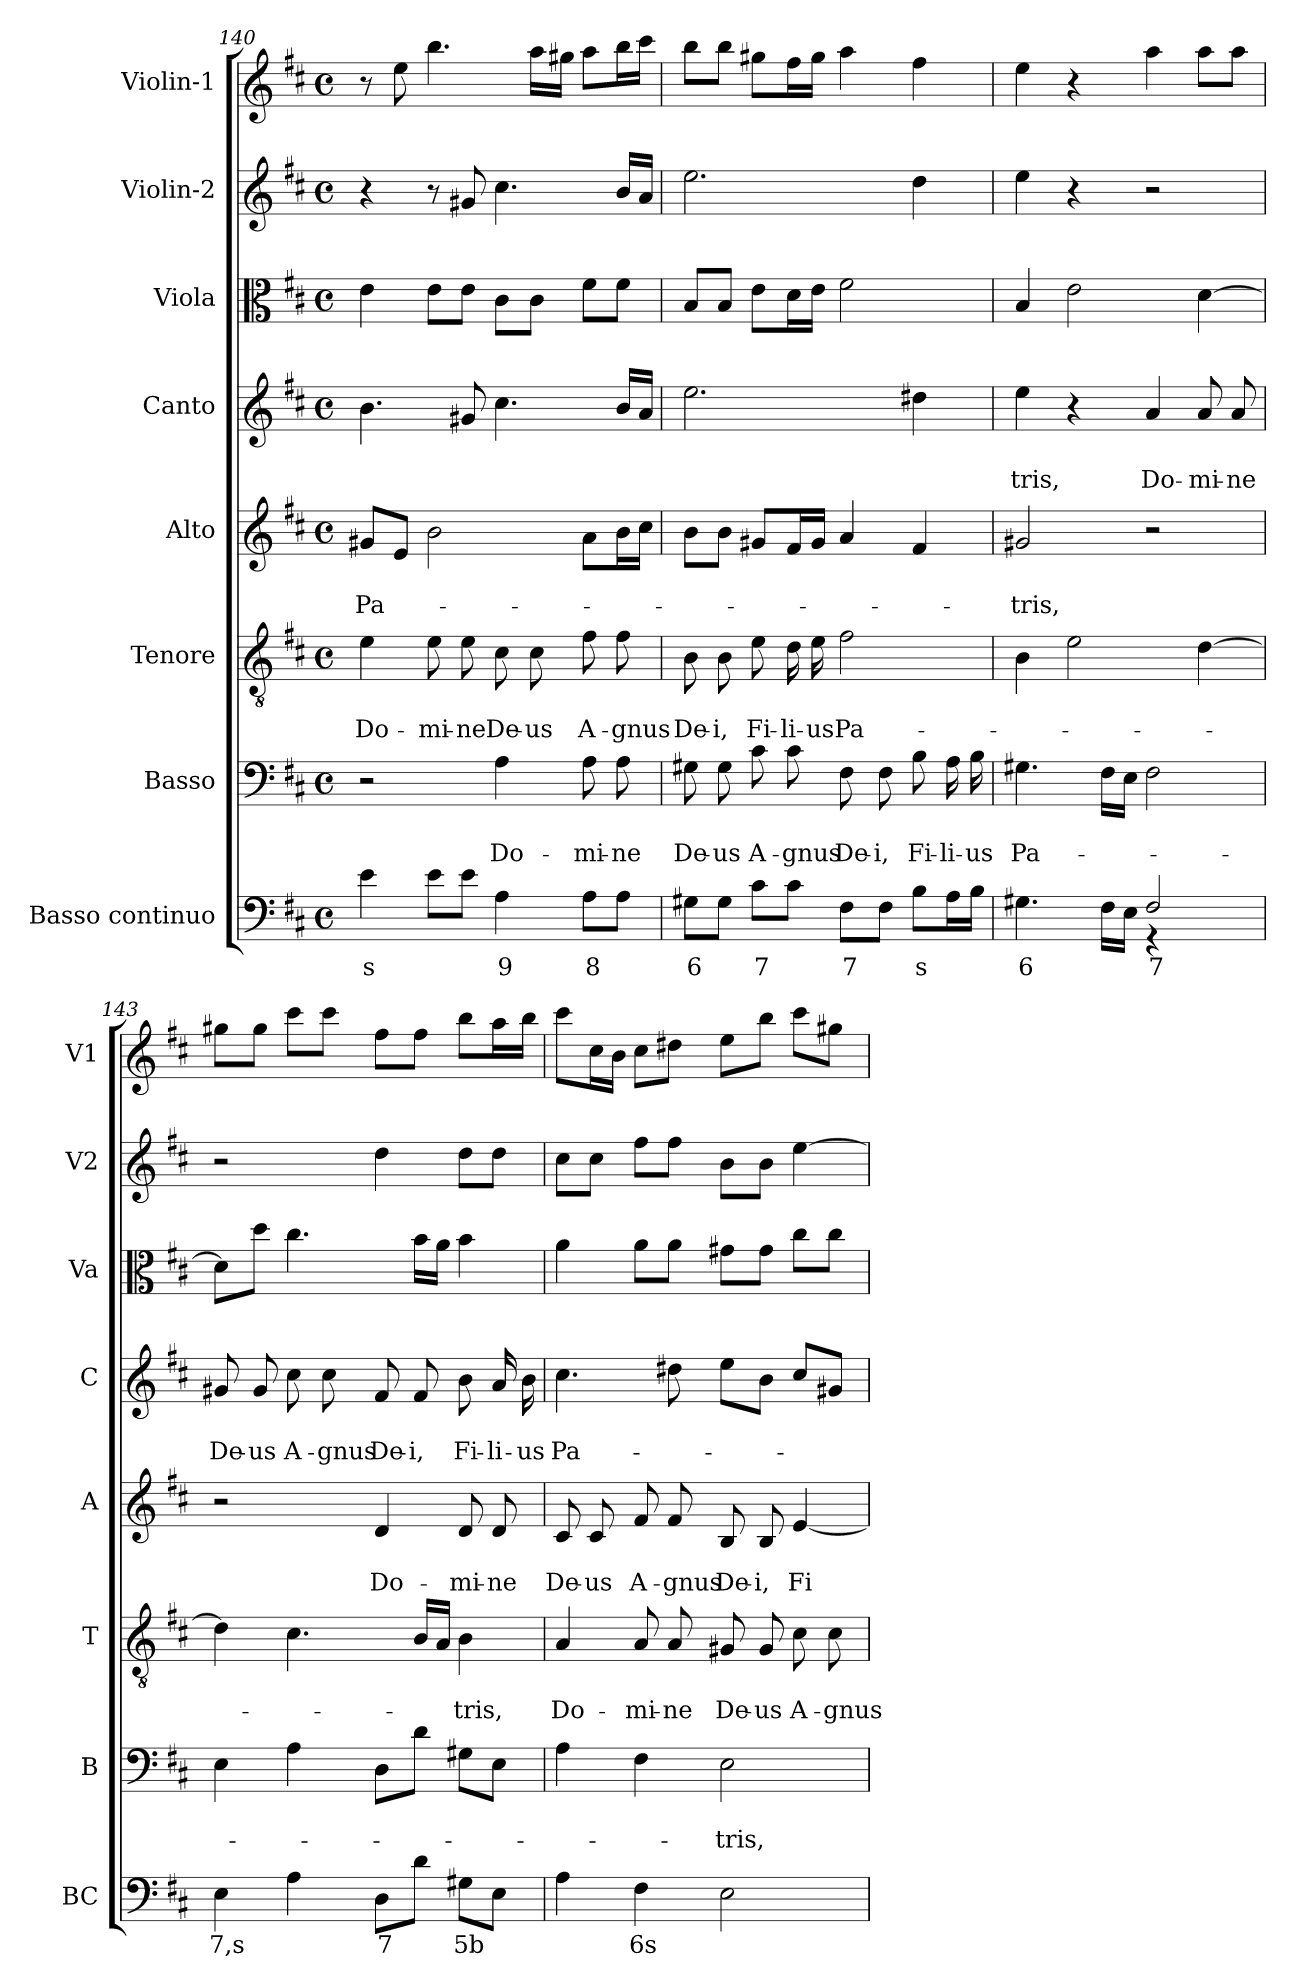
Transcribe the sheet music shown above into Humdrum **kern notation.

**kern	**text	**kern	**text	**text	**kern	**text	**text	**kern	**text	**text	**kern	**text	**text	**kern	**kern	**kern
*part8	*part8	*part7	*part7	*part7	*part6	*part6	*part6	*part5	*part5	*part5	*part4	*part4	*part4	*part3	*part2	*part1
*staff8	*staff8	*staff7	*staff7	*staff7	*staff6	*staff6	*staff6	*staff5	*staff5	*staff5	*staff4	*staff4	*staff4	*staff3	*staff2	*staff1
*I"Basso continuo	*	*I"Basso	*	*	*I"Tenore	*	*	*I"Alto	*	*	*I"Canto	*	*	*I"Viola	*I"Violin-2	*I"Violin-1
*I'BC	*	*I'B	*	*	*I'T	*	*	*I'A	*	*	*I'C	*	*	*I'Va	*I'V2	*I'V1
!!LO:PB:g=z
*clefF4	*	*clefF4	*	*	*clefGv2	*	*	*clefG2	*	*	*clefG2	*	*	*clefC3	*clefG2	*clefG2
*k[f#c#]	*	*k[f#c#]	*	*	*k[f#c#]	*	*	*k[f#c#]	*	*	*k[f#c#]	*	*	*k[f#c#]	*k[f#c#]	*k[f#c#]
*D:	*	*D:	*	*	*D:	*	*	*D:	*	*	*D:	*	*	*D:	*D:	*D:
*M4/4	*	*M4/4	*	*	*M4/4	*	*	*M4/4	*	*	*M4/4	*	*	*M4/4	*M4/4	*M4/4
*met(c)	*	*met(c)	*	*	*met(c)	*	*	*met(c)	*	*	*met(c)	*	*	*met(c)	*met(c)	*met(c)
=140	=140	=140	=140	=140	=140	=140	=140	=140	=140	=140	=140	=140	=140	=140	=140	=140
!	!LO:LY:b	!	!	!	!	!	!LO:LY:b	!	!	!LO:LY:b	!	!	!	!	!	!
4e\	s	2r	.	.	4e\	.	Do-	8g#X/L	.	Pa-	4.b\	.	.	4e\	4r	8r
.	.	.	.	.	.	.	.	8e/J	.	.	.	.	.	.	.	8ee\
!	!	!	!	!	!	!	!LO:LY:b	!	!	!	!	!	!	!	!	!
8e\L	.	.	.	.	8e\	.	-mi-	2b\	.	.	.	.	.	8e\L	8r	4.bb\
!	!	!	!	!	!	!	!LO:LY:b	!	!	!	!	!	!	!	!	!
8e\J	.	.	.	.	8e\	.	-ne	.	.	.	8g#X/	.	.	8e\J	8g#X/	.
!	!LO:LY:b	!	!	!LO:LY:b	!	!	!LO:LY:b	!	!	!	!	!	!	!	!	!
4A\	9	4A\	.	Do-	8c#\	.	De-	.	.	.	4.cc#\	.	.	8c#\L	4.cc#\	.
!	!	!	!	!	!	!	!LO:LY:b	!	!	!	!	!	!	!	!	!
.	.	.	.	.	8c#\	.	-us	.	.	.	.	.	.	8c#\J	.	16aa\LL
.	.	.	.	.	.	.	.	.	.	.	.	.	.	.	.	16gg#X\JJ
!	!LO:LY:b	!	!	!LO:LY:b	!	!	!LO:LY:b	!	!	!	!	!	!	!	!	!
8A\L	8	8A\	.	-mi-	8f#\	.	A-	8a\L	.	.	.	.	.	8f#\L	.	8aa\L
!	!	!	!	!LO:LY:b	!	!	!LO:LY:b	!	!	!	!	!	!	!	!	!
8A\J	.	8A\	.	-ne	8f#\	.	-gnus	16b\L	.	.	16b/LL	.	.	8f#\J	16b/LL	16bb\L
.	.	.	.	.	.	.	.	16cc#\JJ	.	.	16a/JJ	.	.	.	16a/JJ	16ccc#\JJ
=141	=141	=141	=141	=141	=141	=141	=141	=141	=141	=141	=141	=141	=141	=141	=141	=141
!	!LO:LY:b	!	!	!LO:LY:b	!	!	!LO:LY:b	!	!	!	!	!	!	!	!	!
8G#X\L	6	8G#X\	.	De-	8B\	.	De-	8b\L	.	.	2.ee\	.	.	8B/L	2.ee\	8bb\L
!	!	!	!	!LO:LY:b	!	!	!LO:LY:b	!	!	!	!	!	!	!	!	!
8G#\J	.	8G#\	.	-us	8B\	.	-i,	8b\J	.	.	.	.	.	8B/J	.	8bb\J
!	!LO:LY:b	!	!	!LO:LY:b	!	!	!LO:LY:b	!	!	!	!	!	!	!	!	!
8c#\L	7	8c#\	.	A-	8e\	.	Fi-	8g#X/L	.	.	.	.	.	8e\L	.	8gg#X\L
!	!	!	!	!LO:LY:b	!	!	!LO:LY:b	!	!	!	!	!	!	!	!	!
8c#\J	.	8c#\	.	-gnus	16d\	.	-li-	16f#/L	.	.	.	.	.	16d\L	.	16ff#\L
!	!	!	!	!	!	!	!LO:LY:b	!	!	!	!	!	!	!	!	!
.	.	.	.	.	16e\	.	-us	16g#/JJ	.	.	.	.	.	16e\JJ	.	16gg#\JJ
!	!LO:LY:b	!	!	!LO:LY:b	!	!	!LO:LY:b	!	!	!	!	!	!	!	!	!
8F#\L	7	8F#\	.	De-	2f#\	.	Pa-	4a/	.	.	.	.	.	2f#\	.	4aa\
!	!	!	!	!LO:LY:b	!	!	!	!	!	!	!	!	!	!	!	!
8F#\J	.	8F#\	.	-i,	.	.	.	.	.	.	.	.	.	.	.	.
!	!LO:LY:b	!	!	!LO:LY:b	!	!	!	!	!	!	!	!	!	!	!	!
8B\L	s	8B\	.	Fi-	.	.	.	4f#/	.	.	4dd#X\	.	.	.	4dd\	4ff#\
!	!	!	!	!LO:LY:b	!	!	!	!	!	!	!	!	!	!	!	!
16A\L	.	16A\	.	-li-	.	.	.	.	.	.	.	.	.	.	.	.
!	!	!	!	!LO:LY:b	!	!	!	!	!	!	!	!	!	!	!	!
16B\JJ	.	16B\	.	-us	.	.	.	.	.	.	.	.	.	.	.	.
=142	=142	=142	=142	=142	=142	=142	=142	=142	=142	=142	=142	=142	=142	=142	=142	=142
!	!LO:LY:b	!	!	!LO:LY:b	!	!	!	!	!	!LO:LY:b	!	!	!LO:LY:b	!	!	!
*^	*	*	*	*	*	*	*	*	*	*	*	*	*	*	*	*
4.G#X\	2ryy	6	4.G#X\	.	Pa-	4B\	.	.	2g#X/	.	-tris,	4ee\	.	-tris,	4B/	4ee\	4ee\
.	.	.	.	.	.	2e\	.	.	.	.	.	4r	.	.	2e\	4r	4r
16F#\LL	.	.	16F#\LL	.	.	.	.	.	.	.	.	.	.	.	.	.	.
16E\JJ	.	.	16E\JJ	.	.	.	.	.	.	.	.	.	.	.	.	.	.
!	!	!LO:LY:b	!	!	!	!	!	!	!	!	!	!	!	!LO:LY:b	!	!	!
2F#/	4r	7	2F#\	.	.	.	.	.	2r	.	.	4a/	.	Do-	.	2r	4aa\
!	!	!	!	!	!	!	!	!	!	!	!	!	!	!LO:LY:b	!	!	!
.	4ryy	.	.	.	.	[4d\	.	.	.	.	.	8a/	.	-mi-	[4d\	.	8aa\L
!	!	!	!	!	!	!	!	!	!	!	!	!	!	!LO:LY:b	!	!	!
.	.	.	.	.	.	.	.	.	.	.	.	8a/	.	-ne	.	.	8aa\J
*v	*v	*	*	*	*	*	*	*	*	*	*	*	*	*	*	*	*
=143	=143	=143	=143	=143	=143	=143	=143	=143	=143	=143	=143	=143	=143	=143	=143	=143
!	!LO:LY:b	!	!	!	!	!	!	!	!	!	!	!	!LO:LY:b	!	!	!
4E\	7,s	4E\	.	.	4d\]	.	.	2r	.	.	8g#X/	.	De-	8d\L]	2r	8gg#X\L
!	!	!	!	!	!	!	!	!	!	!	!	!	!LO:LY:b	!	!	!
.	.	.	.	.	.	.	.	.	.	.	8g#/	.	-us	8dd\J	.	8gg#\J
!	!	!	!	!	!	!	!	!	!	!	!	!	!LO:LY:b	!	!	!
4A\	.	4A\	.	.	4.c#\	.	.	.	.	.	8cc#\	.	A-	4.cc#\	.	8ccc#\L
!	!	!	!	!	!	!	!	!	!	!	!	!	!LO:LY:b	!	!	!
.	.	.	.	.	.	.	.	.	.	.	8cc#\	.	-gnus	.	.	8ccc#\J
!	!LO:LY:b	!	!	!	!	!	!	!	!	!LO:LY:b	!	!	!LO:LY:b	!	!	!
8D\L	7	8D\L	.	.	.	.	.	4d/	.	Do-	8f#/	.	De-	.	4dd\	8ff#\L
!	!	!	!	!	!	!	!	!	!	!	!	!	!LO:LY:b	!	!	!
8d\J	.	8d\J	.	.	16B/LL	.	.	.	.	.	8f#/	.	-i,	16b\LL	.	8ff#\J
.	.	.	.	.	16A/JJ	.	.	.	.	.	.	.	.	16a\JJ	.	.
!	!LO:LY:b	!	!	!	!	!	!LO:LY:b	!	!	!LO:LY:b	!	!	!LO:LY:b	!	!	!
8G#X\L	5b	8G#X\L	.	.	4B\	.	-tris,	8d/	.	-mi-	8b\	.	Fi-	4b\	8dd\L	8bb\L
!	!	!	!	!	!	!	!	!	!	!LO:LY:b	!	!	!LO:LY:b	!	!	!
8E\J	.	8E\J	.	.	.	.	.	8d/	.	-ne	16a/	.	-li-	.	8dd\J	16aa\L
!	!	!	!	!	!	!	!	!	!	!	!	!	!LO:LY:b	!	!	!
.	.	.	.	.	.	.	.	.	.	.	16b\	.	-us	.	.	16bb\JJ
!!LO:LB:g=z
=144	=144	=144	=144	=144	=144	=144	=144	=144	=144	=144	=144	=144	=144	=144	=144	=144
*^	*	*	*	*	*	*	*	*	*	*	*	*	*	*	*	*
!	!	!	!	!	!	!	!	!LO:LY:b	!	!	!LO:LY:b	!	!	!LO:LY:b	!	!	!
4A\	2ryy	.	4A\	.	.	4A/	.	Do-	8c#/	.	De-	4.cc#\	.	Pa-	4a\	8cc#\L	8ccc#\L
!	!	!	!	!	!	!	!	!	!	!	!LO:LY:b	!	!	!	!	!	!
.	.	.	.	.	.	.	.	.	8c#/	.	-us	.	.	.	.	8cc#\J	16cc#\L
.	.	.	.	.	.	.	.	.	.	.	.	.	.	.	.	.	16b\JJ
!	!	!LO:LY:b	!	!	!	!	!	!LO:LY:b	!	!	!LO:LY:b	!	!	!	!	!	!
4F#\	.	6s	4F#\	.	.	8A/	.	-mi-	8f#/	.	A-	.	.	.	8a\L	8ff#\L	8cc#\L
!	!	!	!	!	!	!	!	!LO:LY:b	!	!	!LO:LY:b	!	!	!	!	!	!
.	.	.	.	.	.	8A/	.	-ne	8f#/	.	-gnus	8dd#X\	.	.	8a\J	8ff#\J	8dd#X\J
!	!	!	!	!	!LO:LY:b	!	!	!LO:LY:b	!	!	!LO:LY:b	!	!	!	!	!	!
2E\	4ryy	.	2E\	.	-tris,	8G#X/	.	De-	8B/	.	De-	8ee\L	.	.	8g#X\L	8b\L	8ee\L
!	!	!	!	!	!	!	!	!LO:LY:b	!	!	!LO:LY:b	!	!	!	!	!	!
.	.	.	.	.	.	8G#/	.	-us	8B/	.	-i,	8b\J	.	.	8g#\J	8b\J	8bb\J
!	!	!	!	!	!	!	!	!LO:LY:b	!	!	!LO:LY:b	!	!	!	!	!	!
.	4ryy	.	.	.	.	8c#\	.	A-	[4e/	.	Fi-	8cc#/L	.	.	8cc#\L	[4ee\	8ccc#\L
!	!	!	!	!	!	!	!	!LO:LY:b	!	!	!	!	!	!	!	!	!
.	.	.	.	.	.	8c#\	.	-gnus	.	.	.	8g#X/J	.	.	8cc#\J	.	8gg#X\J
*v	*v	*	*	*	*	*	*	*	*	*	*	*	*	*	*	*	*
=	=	=	=	=	=	=	=	=	=	=	=	=	=	=	=	=
*-	*-	*-	*-	*-	*-	*-	*-	*-	*-	*-	*-	*-	*-	*-	*-	*-
